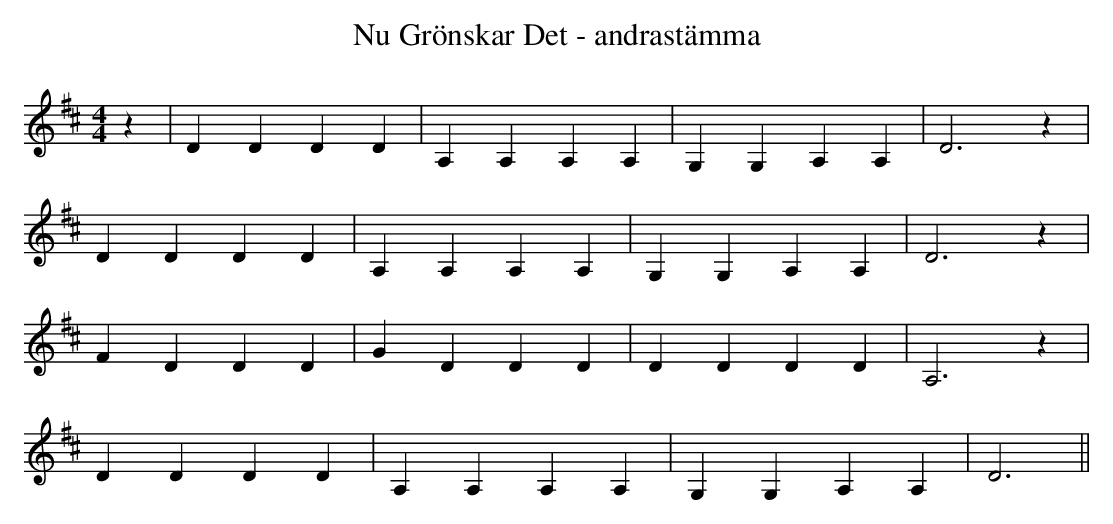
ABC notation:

X:1
T:Nu Grönskar Det - andrastämma
M:4/4
L:1/4
K:D
z |D D D D | A,A,A,A, | G,G,A,A, | D3 z|
D D D D | A,A,A,A, | G,G,A,A, | D3 z|
F D D D | G D D D | D D D D | A,3 z |
D D D D | A,A,A,A, | G,G,A,A, | D3 ||
